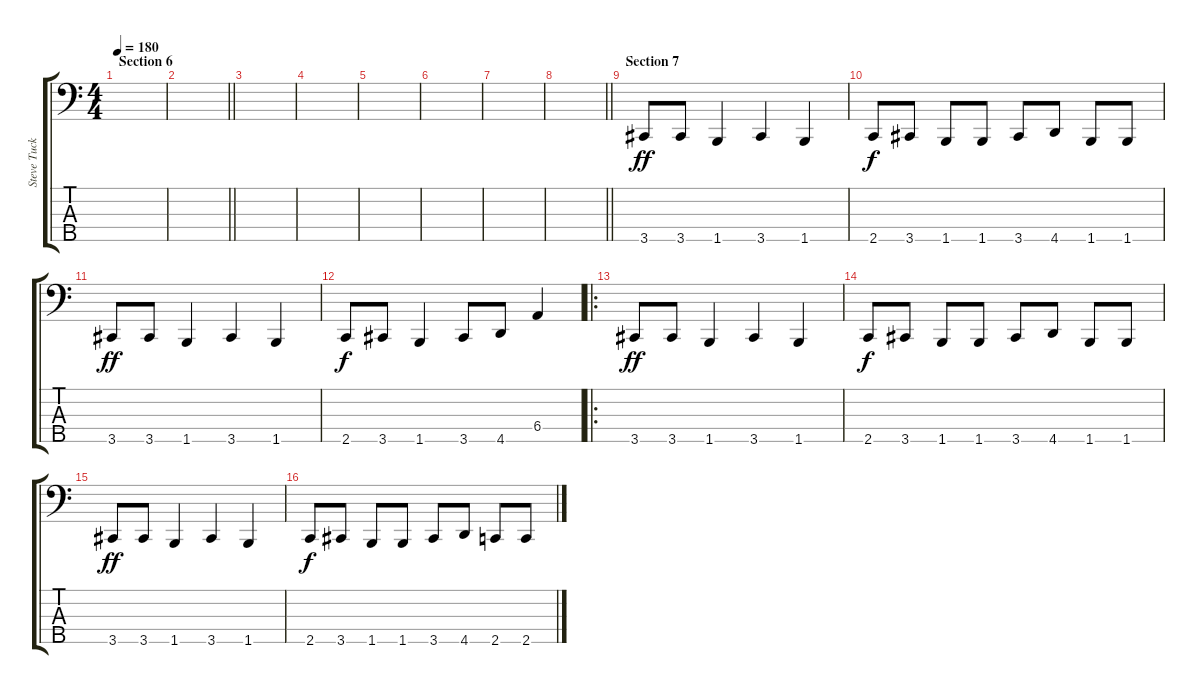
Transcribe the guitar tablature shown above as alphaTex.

\track ("Steve Tucker" "Steve Tuck") {instrument electricbasspick}
\staff {score tabs}
\tuning (Gb2 Db2 Ab1 Eb1 Bb0) {hide}
\ts (4 4)
\section ("" "Section 6")
\tempo 180
\clef f4
\ks c
|
\barLineRight lightlight
|
|
|
|
|
|
\barLineRight lightlight
|
\section ("" "Section 7")
3.5.8{dy ff} 3.5.8 1.5.4 3.5.4 1.5.4 |
2.5.8{dy f} 3.5.8 1.5.8 1.5.8 3.5.8 4.5.8 1.5.8 1.5.8 |
3.5.8{dy ff} 3.5.8 1.5.4 3.5.4 1.5.4 |
2.5.8{dy f} 3.5.8 1.5.4 3.5.8 4.5.8 6.4.4 |
\ro
3.5.8{dy ff} 3.5.8 1.5.4 3.5.4 1.5.4 |
2.5.8{dy f} 3.5.8 1.5.8 1.5.8 3.5.8 4.5.8 1.5.8 1.5.8 |
3.5.8{dy ff} 3.5.8 1.5.4 3.5.4 1.5.4 |
2.5.8{dy f} 3.5.8 1.5.8 1.5.8 3.5.8 4.5.8 2.5.8 2.5.8
